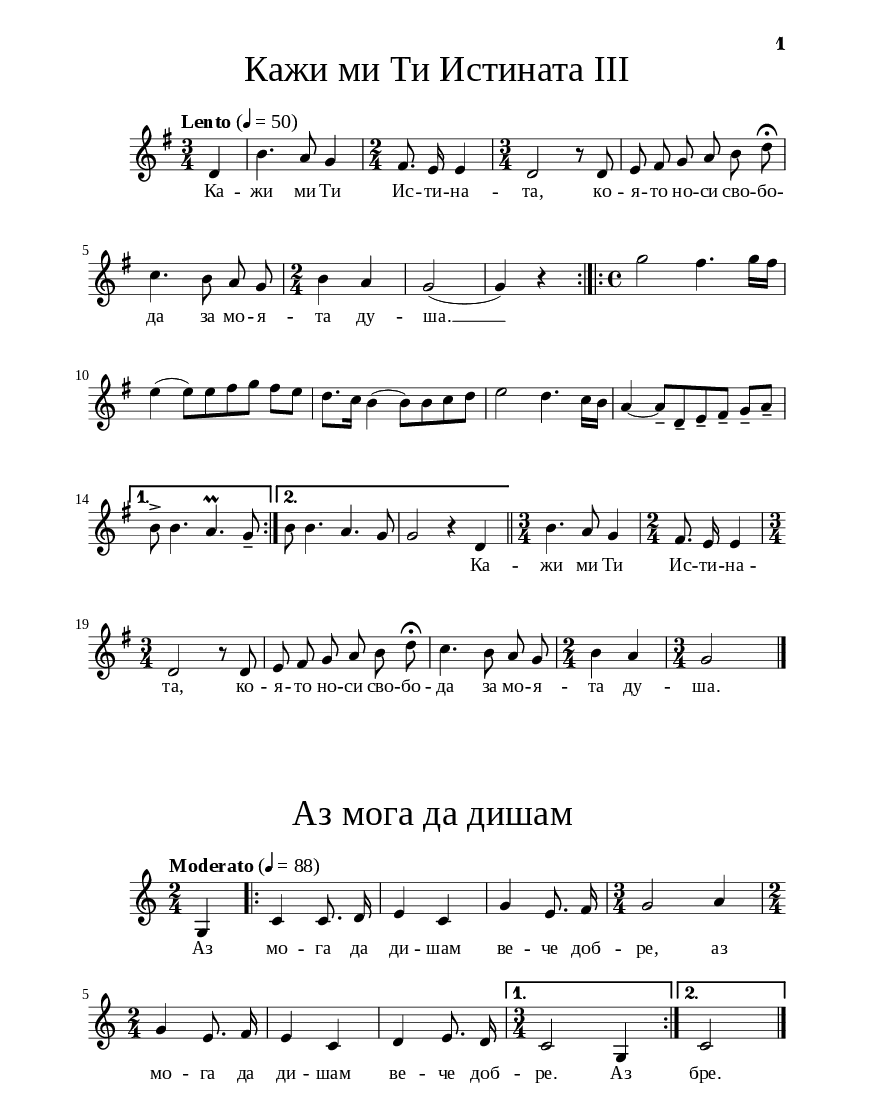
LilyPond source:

\version "2.24.4"

% include paper part and global functions
\include "include/globals.ily"

\bookpart {
  \label #'ref169_1
  \tocItem \markup "Кажи ми Ти Истината III"
  \include "include/bookpart-paper.ily"
  \paper {
      print-first-page-number = ##t
      bookpart-level-page-numbering = ##t
  print-page-number = ##t
      first-page-number = #152
}
\score {
    \include "include/score-layout.ily"

    \new Voice \absolute {
      \clef treble
      \key g \major
      \time 3/4
      \tempoFunc "Lento" 4 "50"
      \autoBeamOff

      \partial 4
      d'4 | % 2
      b'4.  a'8  g'4 | % 3
      \time 2/4  | % 3
      fis'8.  e'16  e'4 | % 4
      \time 3/4  | % 4
      d'2 r8  d'8 | % 5
      e'8  fis'8  g'8  a'8
      b'8  d''8 ^\fermata \break | % 6
      c''4.  b'8  a'8  g'8 | % 7
      \time 2/4  | % 7
      b'4  a'4 | % 8
      g'2 ( | % 9
      g'4 ) r4 \bar ":|.|:"
      \repeat volta 2 {
        \time 4/4
        g''2  fis''4.  g''16 [
        fis''16 ] \break | % 11
        e''4 (  e''8 ) [  e''8
        fis''8  g''8 ]  fis''8 [  e''8 ] | % 12
        d''8. [  c''16 ]  b'4 (  b'8
        ) [  b'8  c''8  d''8 ] | % 13
        e''2  d''4.  c''16 [  b'16
        ] | % 14
        a'4 ~  a'8 -- [  d'8 --  e'8 --
        fis'8 -- ]  g'8 -- [  a'8 -- ] \break |
      }

      \alternative {
        {
          b'8 ->  b'4.  a'4.\prall g'8 --
        }
        {
          b'8  b'4.  a'4.  g'8
          g'2 r4  d'4 \bar "||"
        }
      }
      \time 3/4   b'4.  a'8  g'4 | \time 2/4
      fis'8.  e'16  e'4 \break \time 3/4  d'2 r8
      d'8  e'8  fis'8  g'8  a'8
      b'8  d''8 ^\fermata  c''4.  b'8
      a'8  g'8 | \time 2/4 b'4  a'4 | \time 3/4
      g'2 s4 \bar "|."
    }
    \addlyrics {
      Ка -- жи ми Ти Ис -- ти -- на -- та,
      ко -- я -- то но -- си сво -- бо --
      да за мо -- я -- та ду -- ша. __ ""

      \skip1 \skip1 \skip1 \skip1 \skip1 \skip1 \skip1 \skip1
      \skip1 \skip1 \skip1 \skip1 \skip1 \skip1 \skip1 \skip1 \skip1
      \skip1 \skip1 \skip1


      Ка -- жи ми Ти Ис -- ти --
      на -- та, ко -- я -- то но -- си сво
      -- бо -- да за мо -- я -- та ду --
      ша.}

      \header {
        title = \titleFunc #'ref_desc_16 "Кажи ми Ти Истината III" "Kaži mi Ti Istinata III"
      }

      \midi{}

    } % score

    \markup \vspace #4
    \label #'ref171_2
    \tocItem \markup "Аз мога да дишам"

    \include "include/bookpart-paper.ily"
    \score {
      \include "include/score-layout.ily"

      \new Voice \absolute {
        \clef treble
        \key c \major
        \time 2/4
        \tempoFunc "Moderato" 4 "88"
        \autoBeamOff
        \partial 4
        g4 \repeat volta 2 {
          |
          c'4 c'8. d'16 | % 3
          e'4 c'4 | % 4
          g'4 e'8. f'16 | % 5
          \time 3/4  g'2 a'4 |  \break
          \time 2/4  g'4 e'8. f'16 | % 7
          e'4 c'4 | % 8
          d'4 e'8. d'16 | % 9
          \time 3/4
        }
        \alternative {
          {
            c'2 g4 |
          }
          {c'2 \bar "|."  }
        }
      }

      \addlyrics {
        Аз мо -- га
        да ди -- шам ве -- че доб -- ре, аз мо -- га
        да ди -- шам ве -- че доб -- ре. Аз  бре.}

        \header {
          title = \titleFunc #'ref_desc_14 "Аз мога да дишам " "Az moga da dišam"
        }

        \midi{}

      } % score



    } % bookpart

    % Più mosso
    %
